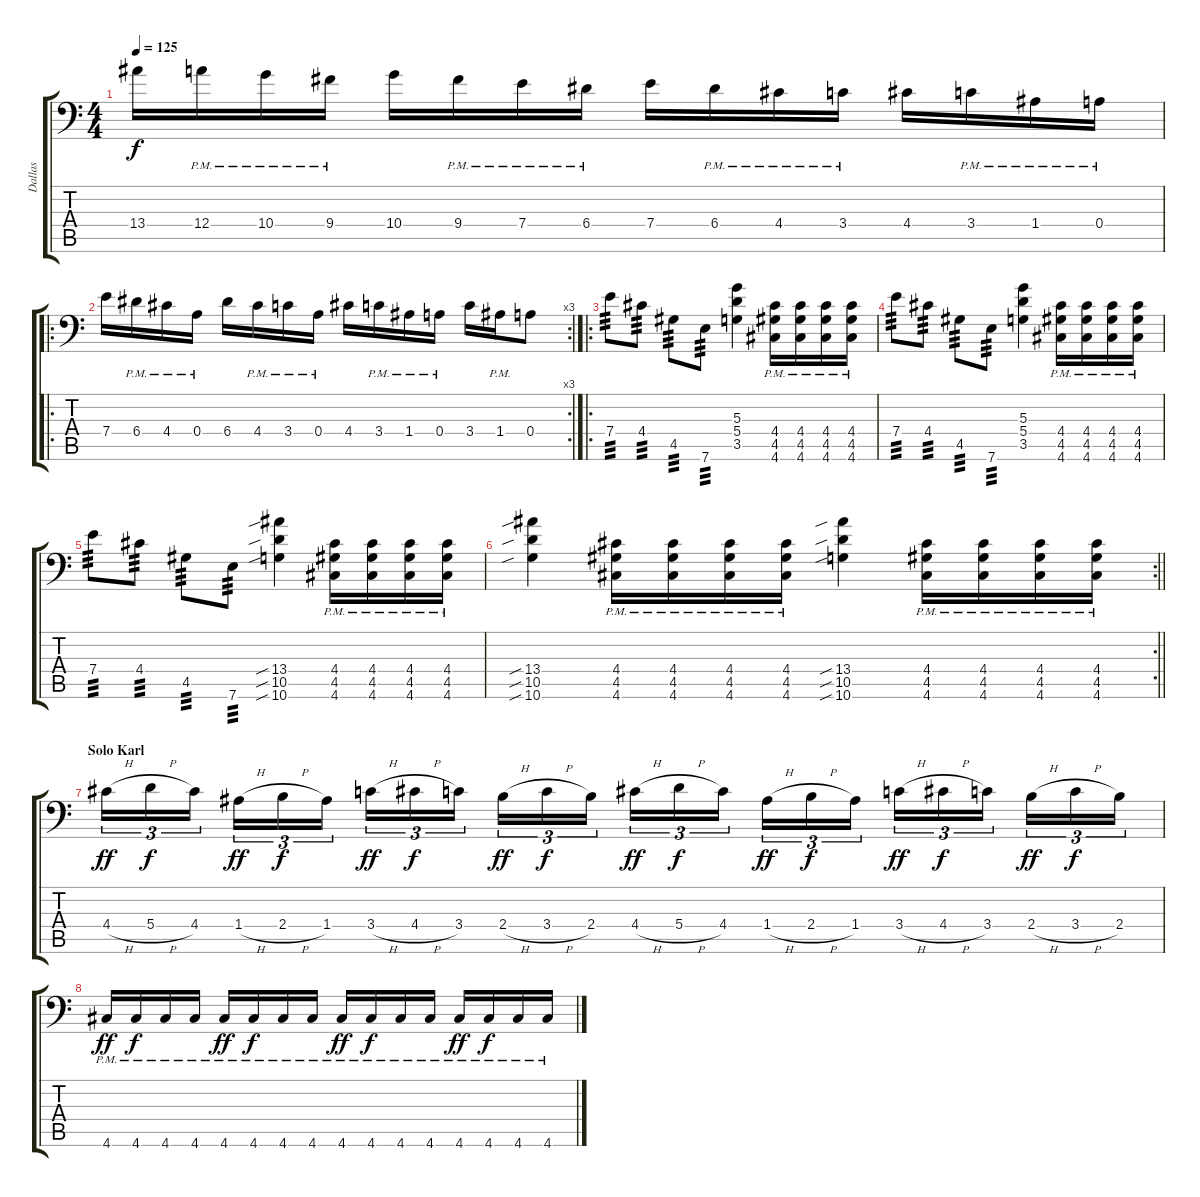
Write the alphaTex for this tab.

\track ("Dallas" "Dallas") {instrument overdrivenguitar}
\staff {score tabs}
\tuning (B3 Gb3 D3 A2 E2 A1) {hide}
\ts (4 4)
\tempo 125
\clef f4
\ks c
13.4.16{dy f} 12.4{pm}.16 10.4{pm}.16 9.4{pm}.16 10.4.16 9.4{pm}.16 7.4{pm}.16 6.4{pm}.16 7.4.16 6.4{pm}.16 4.4{pm}.16 3.4{pm}.16 4.4.16 3.4{pm}.16 1.4{pm}.16 0.4{pm}.16 |
\ro
\rc 3
7.4.16 6.4{pm}.16 4.4{pm}.16 0.4{pm}.16 6.4.16 4.4{pm}.16 3.4{pm}.16 0.4{pm}.16 4.4.16 3.4{pm}.16 1.4{pm}.16 0.4{pm}.16 3.4.16 1.4{pm}.16 0.4.8 |
\ro
7.4.8{tp 3} 4.4.8{tp 3} 4.5.8{tp 3} 7.6.8{tp 3} (5.3 5.4 3.5).4 (4.4{pm} 4.5{pm} 4.6{pm}).16 (4.4{pm} 4.5{pm} 4.6{pm}).16 (4.4{pm} 4.5{pm} 4.6{pm}).16 (4.4{pm} 4.5{pm} 4.6{pm}).16 |
7.4.8{tp 3} 4.4.8{tp 3} 4.5.8{tp 3} 7.6.8{tp 3} (5.3 5.4 3.5).4 (4.4{pm} 4.5{pm} 4.6{pm}).16 (4.4{pm} 4.5{pm} 4.6{pm}).16 (4.4{pm} 4.5{pm} 4.6{pm}).16 (4.4{pm} 4.5{pm} 4.6{pm}).16 |
7.4.8{tp 3} 4.4.8{tp 3} 4.5.8{tp 3} 7.6.8{tp 3} (13.4{sib} 10.5{sib} 10.6{sib}).4 (4.4{pm} 4.5{pm} 4.6{pm}).16 (4.4{pm} 4.5{pm} 4.6{pm}).16 (4.4{pm} 4.5{pm} 4.6{pm}).16 (4.4{pm} 4.5{pm} 4.6{pm}).16 |
\rc 2
\barLineRight lightlight
(13.4{sib} 10.5{sib} 10.6{sib}).4 (4.4{pm} 4.5{pm} 4.6{pm}).16 (4.4{pm} 4.5{pm} 4.6{pm}).16 (4.4{pm} 4.5{pm} 4.6{pm}).16 (4.4{pm} 4.5{pm} 4.6{pm}).16 (13.4{sib} 10.5{sib} 10.6{sib}).4 (4.4{pm} 4.5{pm} 4.6{pm}).16 (4.4{pm} 4.5{pm} 4.6{pm}).16 (4.4{pm} 4.5{pm} 4.6{pm}).16 (4.4{pm} 4.5{pm} 4.6{pm}).16 |
\section ("" "Solo Karl")
4.4{h}.16{tu (3 2) dy ff} 5.4{h}.16{tu (3 2) dy f} 4.4.16{tu (3 2) beam splitsecondary} 1.4{h}.16{tu (3 2) dy ff} 2.4{h}.16{tu (3 2) dy f} 1.4.16{tu (3 2)} 3.4{h}.16{tu (3 2) dy ff} 4.4{h}.16{tu (3 2) dy f} 3.4.16{tu (3 2) beam splitsecondary} 2.4{h}.16{tu (3 2) dy ff} 3.4{h}.16{tu (3 2) dy f} 2.4.16{tu (3 2)} 4.4{h}.16{tu (3 2) dy ff} 5.4{h}.16{tu (3 2) dy f} 4.4.16{tu (3 2) beam splitsecondary} 1.4{h}.16{tu (3 2) dy ff} 2.4{h}.16{tu (3 2) dy f} 1.4.16{tu (3 2)} 3.4{h}.16{tu (3 2) dy ff} 4.4{h}.16{tu (3 2) dy f} 3.4.16{tu (3 2) beam splitsecondary} 2.4{h}.16{tu (3 2) dy ff} 3.4{h}.16{tu (3 2) dy f} 2.4.16{tu (3 2)} |
4.6{pm}.16{dy ff} 4.6{pm}.16{dy f} 4.6{pm}.16 4.6{pm}.16 4.6{pm}.16{dy ff} 4.6{pm}.16{dy f} 4.6{pm}.16 4.6{pm}.16 4.6{pm}.16{dy ff} 4.6{pm}.16{dy f} 4.6{pm}.16 4.6{pm}.16 4.6{pm}.16{dy ff} 4.6{pm}.16{dy f} 4.6{pm}.16 4.6{pm}.16
